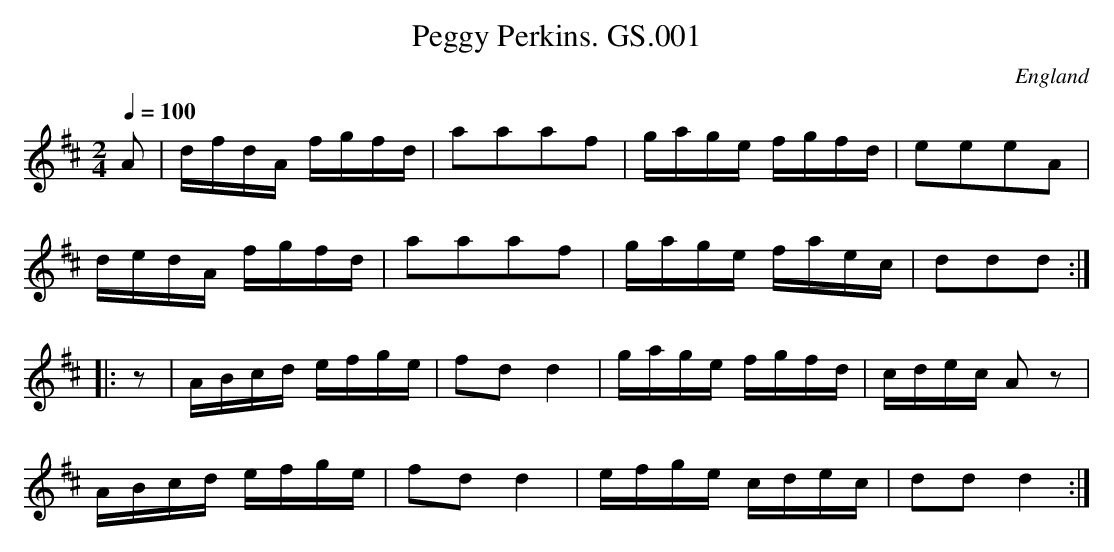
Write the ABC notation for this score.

X:1
T:Peggy Perkins. GS.001
L:1/16
M:2/4
O:England
Q:1/4=100
K:D major
A2 | dfdA fgfd | a2a2a2f2 | gage fgfd | e2e2e2A2 |!
dedA fgfd | a2a2a2f2 | gage faec | d2d2d2 :|!
|:z2|ABcd efge | f2d2 d4 | gage fgfd | cdec A2 z2 |!
ABcd efge | f2d2 d4 | efge cdec | d2d2 d4 :|
